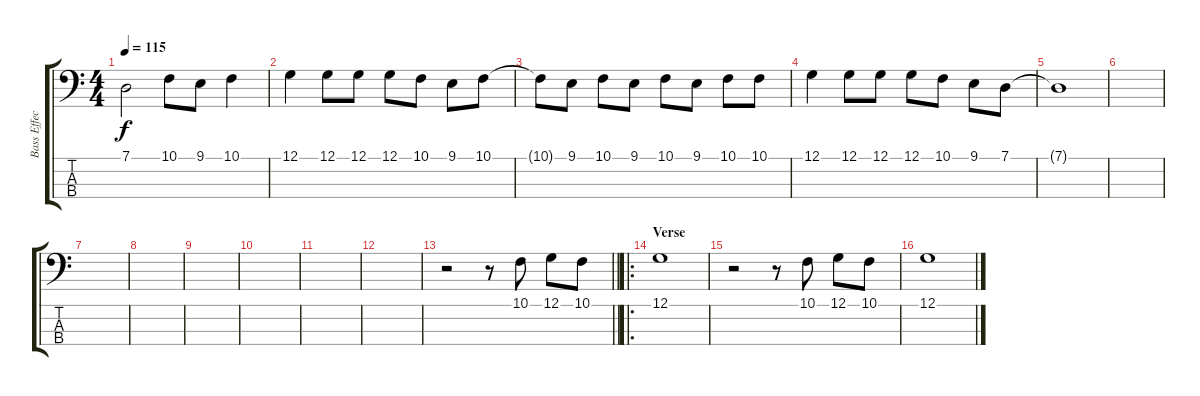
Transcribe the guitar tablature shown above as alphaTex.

\track ("Bass Effect 2" "Bass Effec") {instrument lead5charang}
\staff {score tabs}
\tuning (G2 D2 A1 E1) {hide}
\ts (4 4)
\tempo 115
\clef f4
\ks c
7.1{t}.2{dy f} 10.1.8 9.1.8 10.1.4 |
12.1.4 12.1.8 12.1.8 12.1.8 10.1.8 9.1.8 10.1.8 |
10.1{t}.8 9.1.8 10.1.8 9.1.8 10.1.8 9.1.8 10.1.8 10.1.8 |
12.1.4 12.1.8 12.1.8 12.1.8 10.1.8 9.1.8 7.1.8 |
7.1{t}.1 |
|
|
|
|
|
|
|
\barLineRight lightlight
r.2{volume 10} r.8 10.1.8 12.1.8 10.1.8 |
\ro
\section ("" "Verse")
12.1.1 |
r.2 r.8 10.1.8 12.1.8 10.1.8 |
12.1.1
